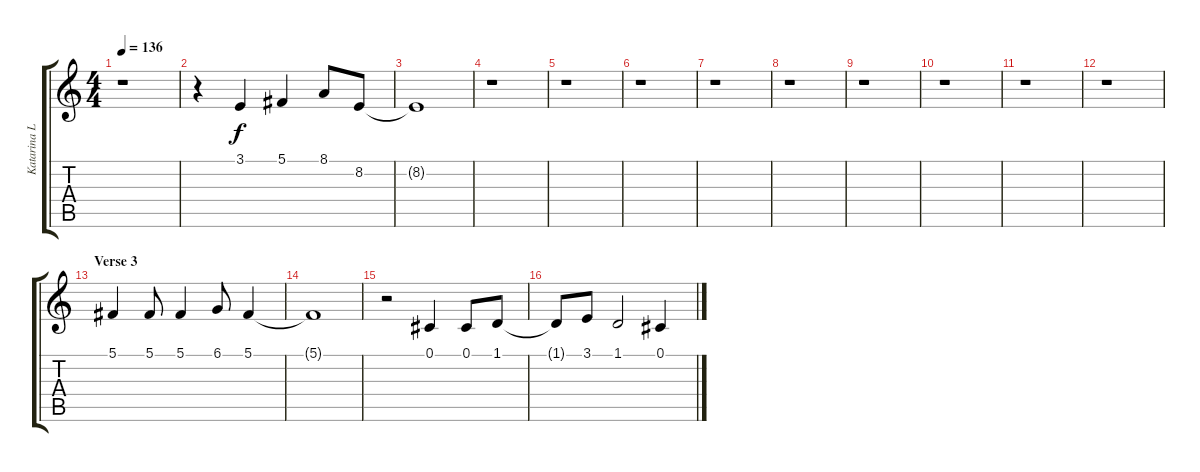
\track ("Katarina Lilja" "Katarina L") {instrument altosax}
\staff {score tabs}
\tuning (Db4 Ab3 E3 B2 Gb2 Db2) {hide}
\ts (4 4)
\tempo 136
\clef g2
\ks c
r.1{dy f} |
r.4 3.1.4 5.1.4 8.1.8 8.2.8 |
8.2{t}.1 |
r.1 |
r.1 |
r.1 |
r.1 |
r.1 |
r.1 |
r.1 |
r.1 |
r.1 |
\section ("" "Verse 3")
5.1.4 5.1.8 5.1.4 6.1.8 5.1.4 |
5.1{t}.1 |
r.2 0.1.4 0.1.8 1.1.8 |
1.1{t}.8 3.1.8 1.1.2 0.1.4
